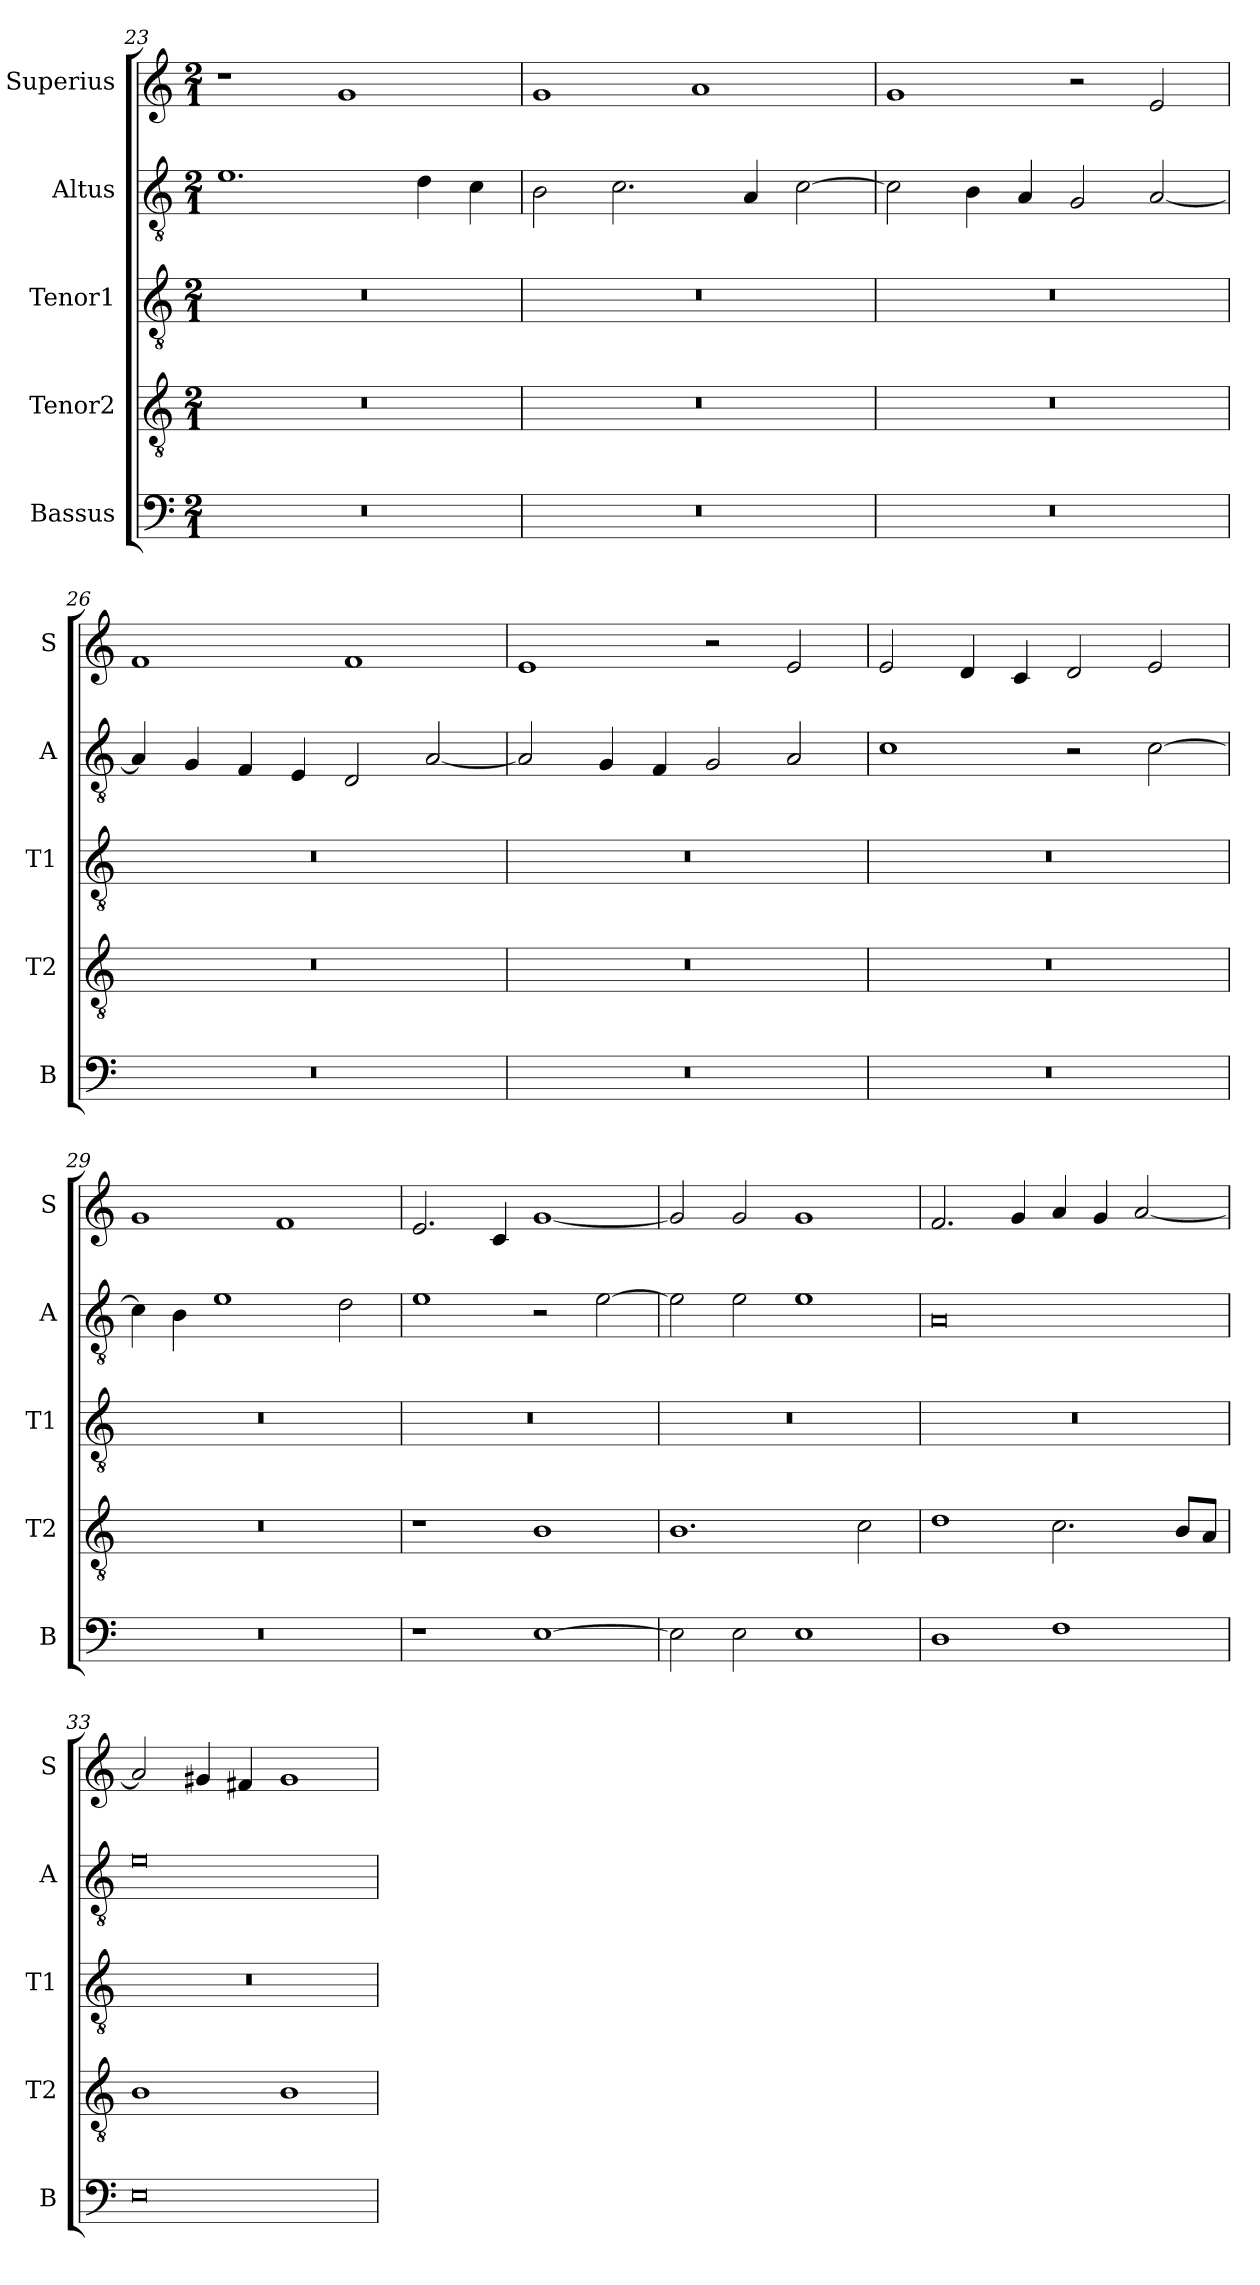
**kern	**kern	**kern	**kern	**kern
*part5	*part4	*part3	*part2	*part1
*staff5	*staff4	*staff3	*staff2	*staff1
*I"Bassus	*I"Tenor2	*I"Tenor1	*I"Altus	*I"Superius
*I'B	*I'T2	*I'T1	*I'A	*I'S
*clefF4	*clefGv2	*clefGv2	*clefGv2	*clefG2
*k[]	*k[]	*k[]	*k[]	*k[]
*M2/1	*M2/1	*M2/1	*M2/1	*M2/1
=23	=23	=23	=23	=23
0r	0r	0r	1.e	1r
.	.	.	.	1g
.	.	.	4d\	.
.	.	.	4c\	.
=24	=24	=24	=24	=24
0r	0r	0r	2B\	1g
.	.	.	2.c\	.
.	.	.	.	1a
.	.	.	4A/	.
.	.	.	[2c\	.
=25	=25	=25	=25	=25
0r	0r	0r	2c\]	1g
.	.	.	4B\	.
.	.	.	4A/	.
.	.	.	2G/	2r
.	.	.	[2A/	2e/
=26	=26	=26	=26	=26
0r	0r	0r	4A/]	1f
.	.	.	4G/	.
.	.	.	4F/	.
.	.	.	4E/	.
.	.	.	2D/	1f
.	.	.	[2A/	.
=27	=27	=27	=27	=27
0r	0r	0r	2A/]	1e
.	.	.	4G/	.
.	.	.	4F/	.
.	.	.	2G/	2r
.	.	.	2A/	2e/
=28	=28	=28	=28	=28
0r	0r	0r	1c	2e/
.	.	.	.	4d/
.	.	.	.	4c/
.	.	.	2r	2d/
.	.	.	[2c\	2e/
=29	=29	=29	=29	=29
0r	0r	0r	4c\]	1g
.	.	.	4B\	.
.	.	.	1e	.
.	.	.	.	1f
.	.	.	2d\	.
=30	=30	=30	=30	=30
1r	1r	0r	1e	2.e/
.	.	.	.	4c/
[1E	1B	.	2r	[1g
.	.	.	[2e\	.
=31	=31	=31	=31	=31
2E\]	1.B	0r	2e\]	2g/]
2E\	.	.	2e\	2g/
1E	.	.	1e	1g
.	2c\	.	.	.
=32	=32	=32	=32	=32
1D	1d	0r	0A	2.f/
.	.	.	.	4g/
1F	2.c\	.	.	4a/
.	.	.	.	4g/
.	.	.	.	[2a/
.	8B/L	.	.	.
.	8A/J	.	.	.
=33	=33	=33	=33	=33
0E	1B	0r	0e	2a/]
.	.	.	.	4g#X/
.	.	.	.	4f#X/
.	1B	.	.	1g#
=	=	=	=	=
*-	*-	*-	*-	*-
